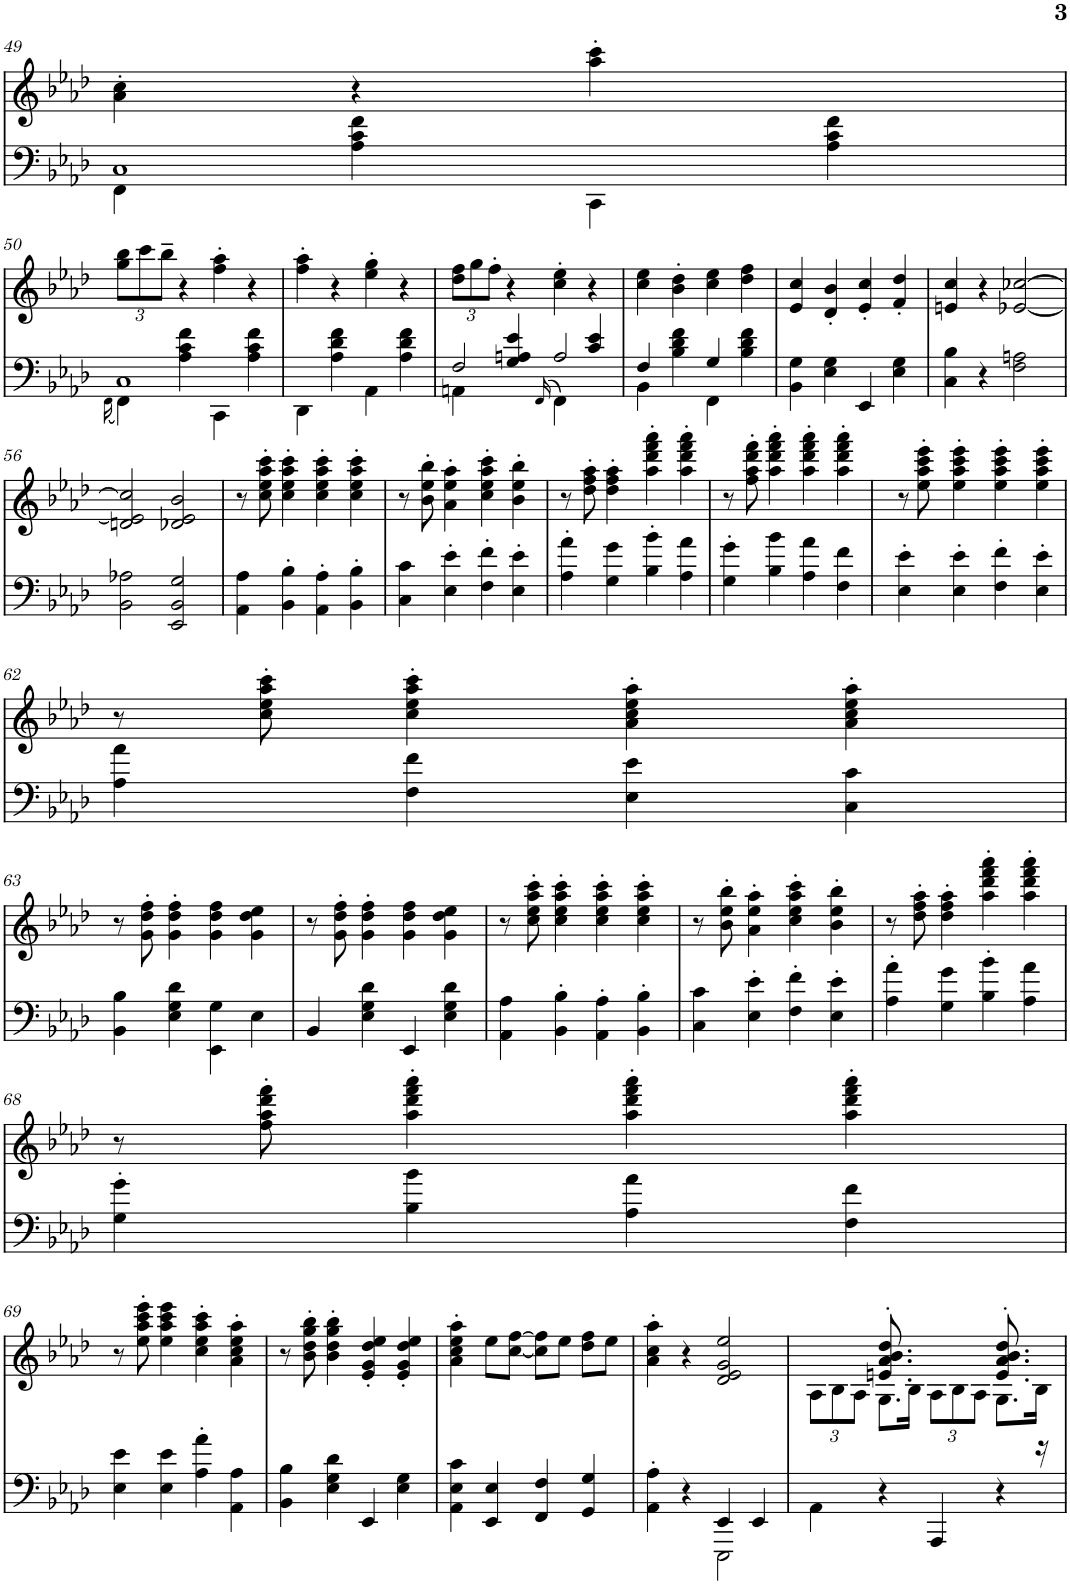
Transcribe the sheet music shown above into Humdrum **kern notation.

**kern	**kern
*part2	*part1
*staff2	*staff1
*I"Piano	*I"Piano
*I'Pno	*I'Pno
!!LO:PB:g=z
*clefF4	*clefG2
*k[b-e-a-d-]	*k[b-e-a-d-]
*A-:	*A-:
*M4/4	*M4/4
=49	=49
*^	*
1C	4FF\	4a-\' 4cc\'
.	4A-\ 4c\ 4f\	4r
.	4CC\	4aa-\' 4ccc\'
.	4A-\ 4c\ 4f\	4ryy
!!LO:LB:g=z
=50	=50	=50
.	(16qFF\	.
*	*	*Xbrackettup
1C	4FF\)	12gg\ 12bb-\L
.	.	12ccc\
.	.	12bb-~\J
.	4A-\ 4c\ 4f\	4r
.	4CC\	4ff\' 4aa-\'
.	4A-\ 4c\ 4f\	4r
*v	*v	*
=51	=51
4DD-\	4ff\' 4aa-\'
4A-\ 4d-\ 4f\	4r
4AA-\	4ee-\' 4gg\'
4A-\ 4d-\ 4f\	4r
=52	=52
*^	*
4AAn\	2F/	12dd-\ 12ff\L
.	.	12gg\
.	.	12ff'\J
4G/ 4An/ 4e-/	.	4r
(16qFF/	.	.
4FF\)	2A/	4cc\' 4ee-\'
4c/ 4e-/	.	4r
=53	=53	=53
4F/	4BB-\	4cc\ 4ee-\
4ryy	4B-\ 4d-\ 4f\	4b-\' 4dd-\'
4G/	4FF\	4cc\ 4ee-\
4ryy	4B-\ 4d-\ 4f\	4dd-\ 4ff\
*v	*v	*
=54	=54
4BB-\ 4G\	4e-/ 4cc/
4E-\ 4G\	4d-/' 4b-/'
4EE-/	4e-/' 4cc/'
4E-\ 4G\	4f/' 4dd-/'
=55	=55
4C\ 4B-\	4en/ 4cc/
4r	4r
2F\ 2An\	[2e-X/ [2cc-X/
!!LO:LB:g=z
=56	=56
2BB-\ 2A-X\	2dn/ 2e-/] 2cc-/]
2EE-/ 2BB-/ 2G/	2d-X/ 2e-/ 2b-/
=57	=57
4AA-\ 4A-\	8r
.	8cc\' 8ee-\' 8aa-\' 8ccc\'
4BB-\' 4B-\'	4cc\' 4ee-\' 4aa-\' 4ccc\'
4AA-\' 4A-\'	4cc\' 4ee-\' 4aa-\' 4ccc\'
4BB-\' 4B-\'	4cc\' 4ee-\' 4aa-\' 4ccc\'
=58	=58
4C\ 4c\	8r
.	8b-\' 8ee-\' 8bb-\'
4E-\' 4e-\'	4a-\' 4ee-\' 4aa-\'
4F\' 4f\'	4cc\' 4ee-\' 4aa-\' 4ccc\'
4E-\' 4e-\'	4b-\' 4ee-\' 4bb-\'
=59	=59
4A-\' 4a-\'	8r
.	8dd-\' 8ff\' 8aa-\'
4G\ 4g\	4dd-\' 4ff\' 4aa-\'
4B-\' 4b-\'	4aa-\' 4ddd-\' 4fff\' 4aaa-\'
4A-\ 4a-\	4aa-\' 4ddd-\' 4fff\' 4aaa-\'
=60	=60
4G\' 4g\'	8r
.	8ff\' 8aa-\' 8ddd-\' 8fff\'
4B-\ 4b-\	4aa-\' 4ddd-\' 4fff\' 4aaa-\'
4A-\ 4a-\	4aa-\' 4ddd-\' 4fff\' 4aaa-\'
4F\ 4f\	4aa-\' 4ddd-\' 4fff\' 4aaa-\'
=61	=61
4E-\' 4e-\'	8r
.	8ee-\' 8aa-\' 8ccc\' 8eee-\'
4E-\' 4e-\'	4ee-\' 4aa-\' 4ccc\' 4eee-\'
4F\' 4f\'	4ee-\' 4aa-\' 4ccc\' 4eee-\'
4E-\' 4e-\'	4ee-\' 4aa-\' 4ccc\' 4eee-\'
!!LO:LB:g=z
=62	=62
4A-\ 4a-\	8r
.	8cc\' 8ee-\' 8aa-\' 8ccc\'
4F\ 4f\	4cc\' 4ee-\' 4aa-\' 4ccc\'
4E-\ 4e-\	4a-\' 4cc\' 4ee-\' 4aa-\'
4C\ 4c\	4a-\' 4cc\' 4ee-\' 4aa-\'
!!LO:LB:g=z
=63	=63
4BB-\ 4B-\	8r
.	8g\' 8dd-\' 8ff\'
4E-\ 4G\ 4d-\	4g\' 4dd-\' 4ff\'
4EE-\ 4G\	4g\ 4dd-\ 4ff\
4E-\	4g\ 4dd-\ 4ee-\
=64	=64
4BB-/	8r
.	8g\' 8dd-\' 8ff\'
4E-\ 4G\ 4d-\	4g\' 4dd-\' 4ff\'
4EE-/	4g\ 4dd-\ 4ff\
4E-\ 4G\ 4d-\	4g\ 4dd-\ 4ee-\
=65	=65
4AA-\ 4A-\	8r
.	8cc\' 8ee-\' 8aa-\' 8ccc\'
4BB-\' 4B-\'	4cc\' 4ee-\' 4aa-\' 4ccc\'
4AA-\' 4A-\'	4cc\' 4ee-\' 4aa-\' 4ccc\'
4BB-\' 4B-\'	4cc\' 4ee-\' 4aa-\' 4ccc\'
=66	=66
4C\ 4c\	8r
.	8b-\' 8ee-\' 8bb-\'
4E-\' 4e-\'	4a-\' 4ee-\' 4aa-\'
4F\' 4f\'	4cc\' 4ee-\' 4aa-\' 4ccc\'
4E-\' 4e-\'	4b-\' 4ee-\' 4bb-\'
=67	=67
4A-\' 4a-\'	8r
.	8dd-\' 8ff\' 8aa-\'
4G\ 4g\	4dd-\' 4ff\' 4aa-\'
4B-\' 4b-\'	4aa-\' 4ddd-\' 4fff\' 4aaa-\'
4A-\ 4a-\	4aa-\' 4ddd-\' 4fff\' 4aaa-\'
!!LO:LB:g=z
=68	=68
4G\' 4g\'	8r
.	8ff\' 8aa-\' 8ddd-\' 8fff\'
4B-\ 4b-\	4aa-\' 4ddd-\' 4fff\' 4aaa-\'
4A-\ 4a-\	4aa-\' 4ddd-\' 4fff\' 4aaa-\'
4F\ 4f\	4aa-\' 4ddd-\' 4fff\' 4aaa-\'
!!LO:LB:g=z
=69	=69
4E-\ 4e-\	8r
.	8ee-\' 8aa-\' 8ccc\' 8eee-\'
4E-\ 4e-\	4ee-\ 4aa-\ 4ccc\ 4eee-\
4A-\' 4a-\'	4cc\' 4ee-\' 4aa-\' 4ccc\'
4AA-\ 4A-\	4a-\' 4cc\' 4ee-\' 4aa-\'
=70	=70
4BB-\ 4B-\	8r
.	8b-\' 8dd-\' 8gg\' 8bb-\'
4E-\ 4G\ 4d-\	4b-\' 4dd-\' 4gg\' 4bb-\'
4EE-/	4e-/' 4g/' 4dd-/' 4ee-/'
4E-\ 4G\	4e-/' 4g/' 4dd-/' 4ee-/'
=71	=71
4AA-\ 4E-\ 4c\	4a-\' 4cc\' 4ee-\' 4aa-\'
4EE-/ 4E-/	8ee-\L
.	[8cc\ [8ff\J
4FF/ 4F/	8cc\] 8ff\]L
.	8ee-\J
4GG/ 4G/	8dd-\ 8ff\L
.	8ee-\J
=72	=72
*^	*
4AA-\' 4A-\'	2ryy	4a-\' 4cc\' 4aa-\'
4r	.	4r
4EE-/	2EEE-\	2d-/ 2e-/ 2g/ 2ee-/
4EE-/	.	.
*v	*v	*
=73	=73
*	*^
4AA-\	12A-\L	4ryy
.	12B-\	.
.	12A-\J	.
4r	8.G\L	8.en/' 8.a-/' 8.b-/' 8.dd-/'
.	16B-\Jk	16ryy
*	*v	*v
4AAA-/	12A-\L
.	12B-\
.	12A-\J
*	*^
4r	8.G\L	8.e/' 8.a-/' 8.b-/' 8.dd-/'
.	16B-\Jk	16r
*	*v	*v
=	=
*-	*-
